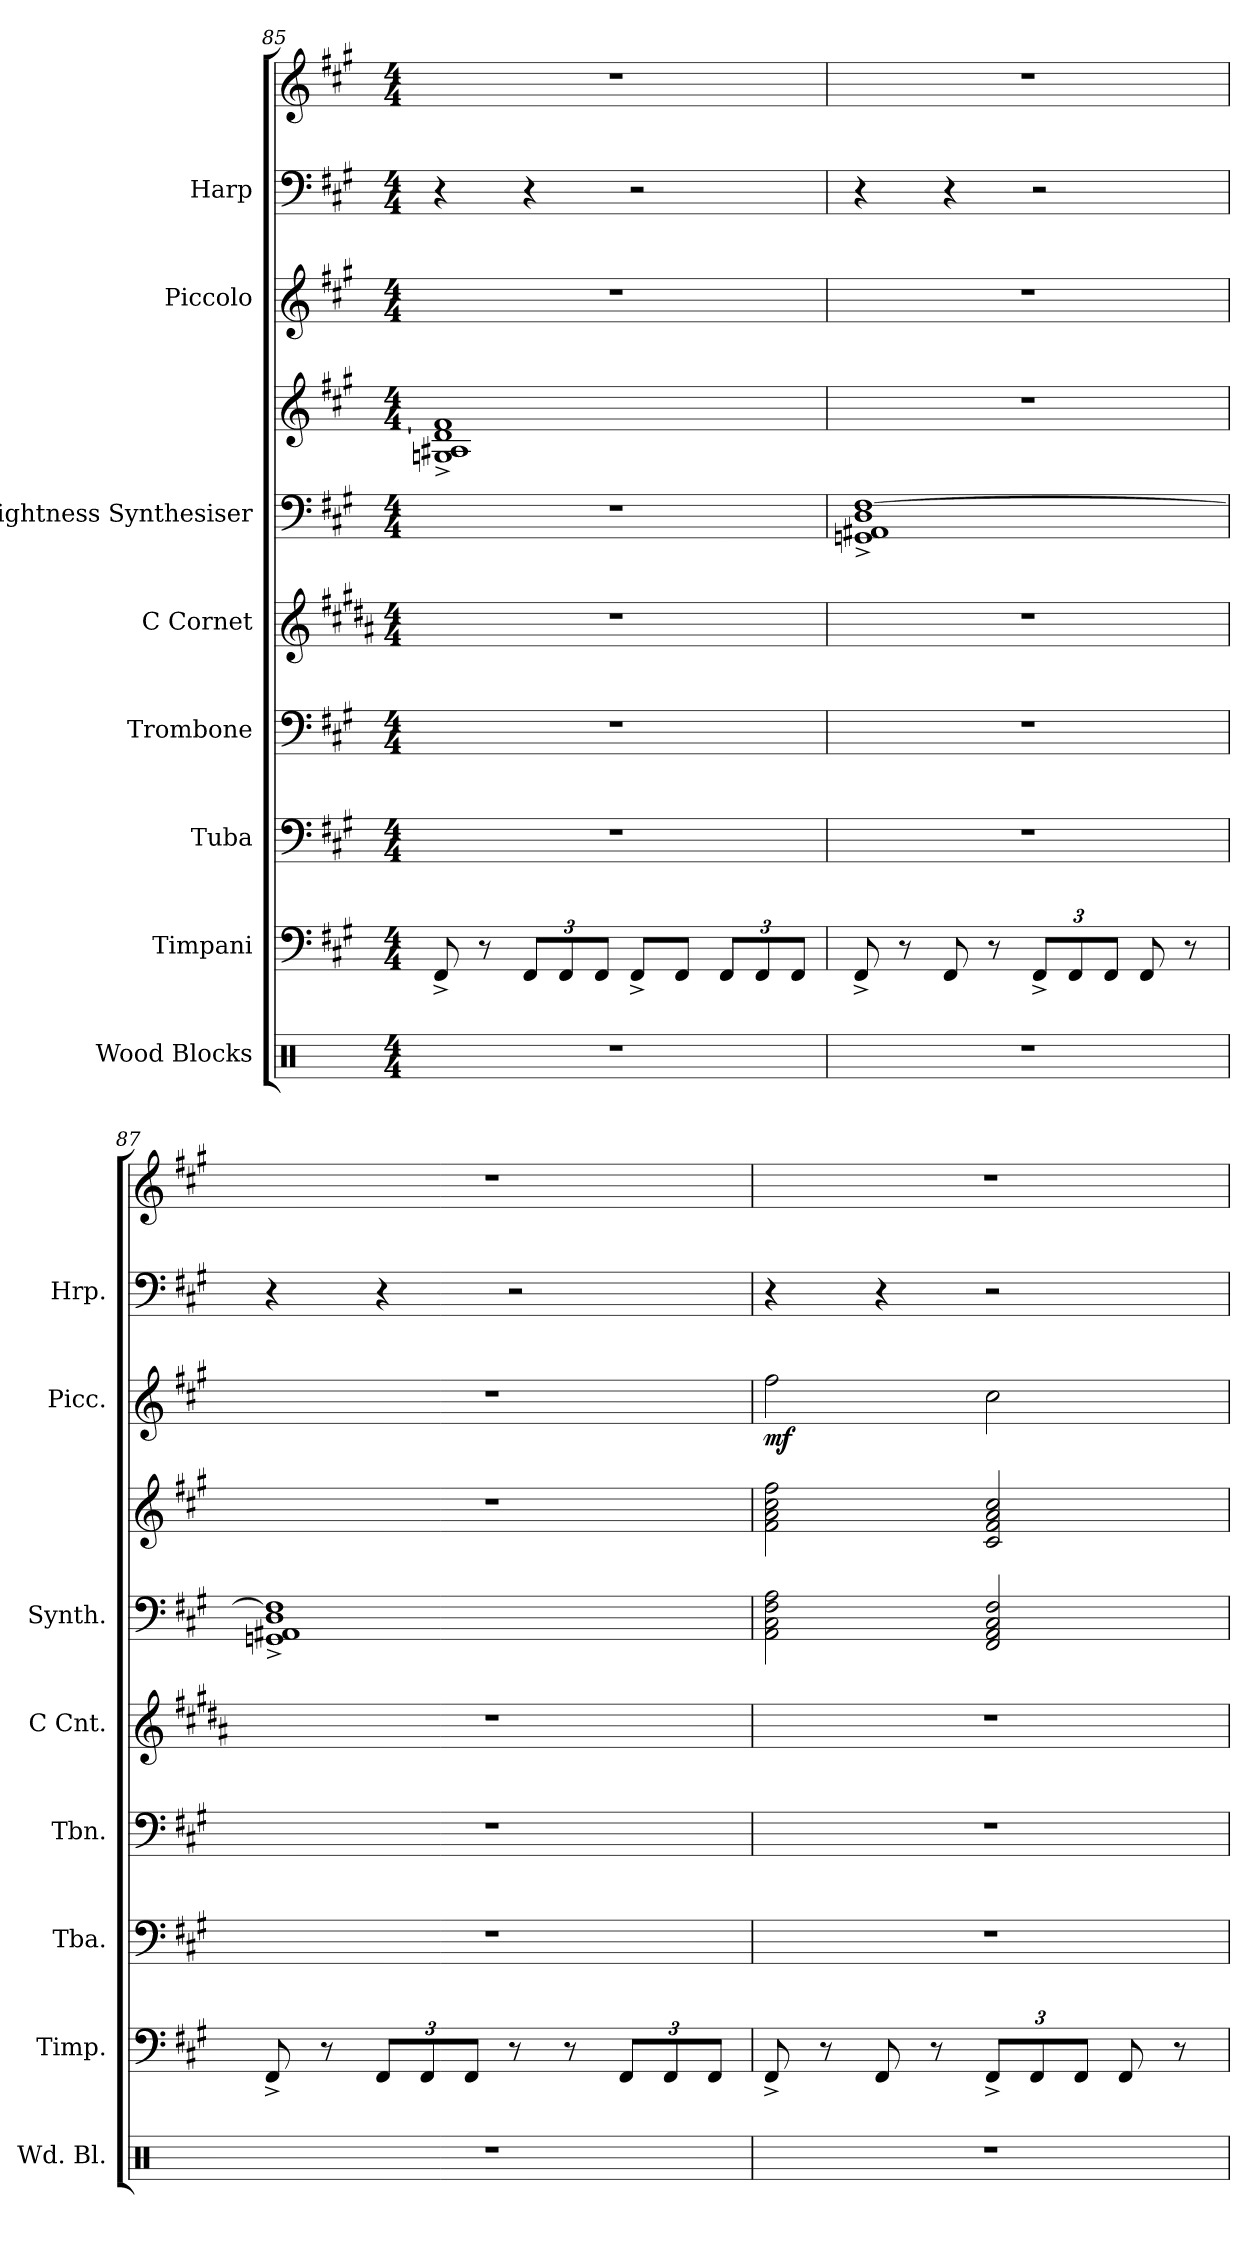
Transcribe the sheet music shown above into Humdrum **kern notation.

**kern	**kern	**kern	**kern	**kern	**kern	**kern	**kern	**dynam	**kern	**kern
*part8	*part7	*part6	*part5	*part4	*part3	*part3	*part2	*part2	*part1	*part1
*staff10	*staff9	*staff8	*staff7	*staff6	*staff5	*staff4	*staff3	*staff3	*staff2	*staff1
*I"Wood Blocks	*I"Timpani	*I"Tuba	*I"Trombone	*I"C Cornet	*I"Brightness Synthesiser	*	*I"Piccolo	*	*I"Harp	*
*I'Wd. Bl.	*I'Timp.	*I'Tba.	*I'Tbn.	*I'C Cnt.	*I'Synth.	*	*I'Picc.	*	*I'Hrp.	*
*clefX	*clefF4	*clefF4	*clefF4	*clefG2	*clefF4	*clefG2	*clefG2	*	*clefF4	*clefG2
*	*	*	*	*ITrd1c2	*	*	*ITrd-7c-12	*	*	*
*k[]	*k[f#c#g#]	*k[f#c#g#]	*k[f#c#g#]	*k[f#c#g#]	*k[f#c#g#]	*k[f#c#g#]	*k[f#c#g#]	*	*k[f#c#g#]	*k[f#c#g#]
*M4/4	*M4/4	*M4/4	*M4/4	*M4/4	*M4/4	*M4/4	*M4/4	*	*M4/4	*M4/4
=85	=85	=85	=85	=85	=85	=85	=85	=85	=85	=85
1r	8FF#^/	1r	1r	1r	1r	1Gn^ 1A#X^ 1d^ 1f#]^	1r	.	4r	1r
.	8r	.	.	.	.	.	.	.	.	.
*	*Xbrackettup	*	*	*	*	*	*	*	*	*
.	12FF#/L	.	.	.	.	.	.	.	4r	.
.	12FF#/	.	.	.	.	.	.	.	.	.
.	12FF#/J	.	.	.	.	.	.	.	.	.
.	8FF#^/L	.	.	.	.	.	.	.	2r	.
.	8FF#/J	.	.	.	.	.	.	.	.	.
.	12FF#/L	.	.	.	.	.	.	.	.	.
.	12FF#/	.	.	.	.	.	.	.	.	.
.	12FF#/J	.	.	.	.	.	.	.	.	.
=86	=86	=86	=86	=86	=86	=86	=86	=86	=86	=86
1r	8FF#^/	1r	1r	1r	1GGn^ 1AA#X^ 1D^ [1F#^	1r	1r	.	4r	1r
.	8r	.	.	.	.	.	.	.	.	.
.	8FF#/	.	.	.	.	.	.	.	4r	.
.	8r	.	.	.	.	.	.	.	.	.
.	12FF#^/L	.	.	.	.	.	.	.	2r	.
.	12FF#/	.	.	.	.	.	.	.	.	.
.	12FF#/J	.	.	.	.	.	.	.	.	.
.	8FF#/	.	.	.	.	.	.	.	.	.
.	8r	.	.	.	.	.	.	.	.	.
!!LO:PB:g=z
=87	=87	=87	=87	=87	=87	=87	=87	=87	=87	=87
1r	8FF#^/	1r	1r	1r	1GGn^ 1AA#X^ 1D^ 1F#]^	1r	1r	.	4r	1r
.	8r	.	.	.	.	.	.	.	.	.
.	12FF#/L	.	.	.	.	.	.	.	4r	.
.	12FF#/	.	.	.	.	.	.	.	.	.
.	12FF#/J	.	.	.	.	.	.	.	.	.
.	8r	.	.	.	.	.	.	.	2r	.
.	8r	.	.	.	.	.	.	.	.	.
.	12FF#/L	.	.	.	.	.	.	.	.	.
.	12FF#/	.	.	.	.	.	.	.	.	.
.	12FF#/J	.	.	.	.	.	.	.	.	.
=88	=88	=88	=88	=88	=88	=88	=88	=88	=88	=88
!	!	!	!	!	!	!	!	!LO:DY:b	!	!
1r	8FF#^/	1r	1r	1r	2AA\ 2C#\ 2F#\ 2A\	2f#\ 2a\ 2cc#\ 2ff#\	2fff#\	mf	4r	1r
.	8r	.	.	.	.	.	.	.	.	.
.	8FF#/	.	.	.	.	.	.	.	4r	.
.	8r	.	.	.	.	.	.	.	.	.
.	12FF#^/L	.	.	.	2FF#/ 2AA/ 2C#/ 2F#/	2c#/ 2f#/ 2a/ 2cc#/	2ccc#\	.	2r	.
.	12FF#/	.	.	.	.	.	.	.	.	.
.	12FF#/J	.	.	.	.	.	.	.	.	.
.	8FF#/	.	.	.	.	.	.	.	.	.
.	8r	.	.	.	.	.	.	.	.	.
=	=	=	=	=	=	=	=	=	=	=
*-	*-	*-	*-	*-	*-	*-	*-	*-	*-	*-
